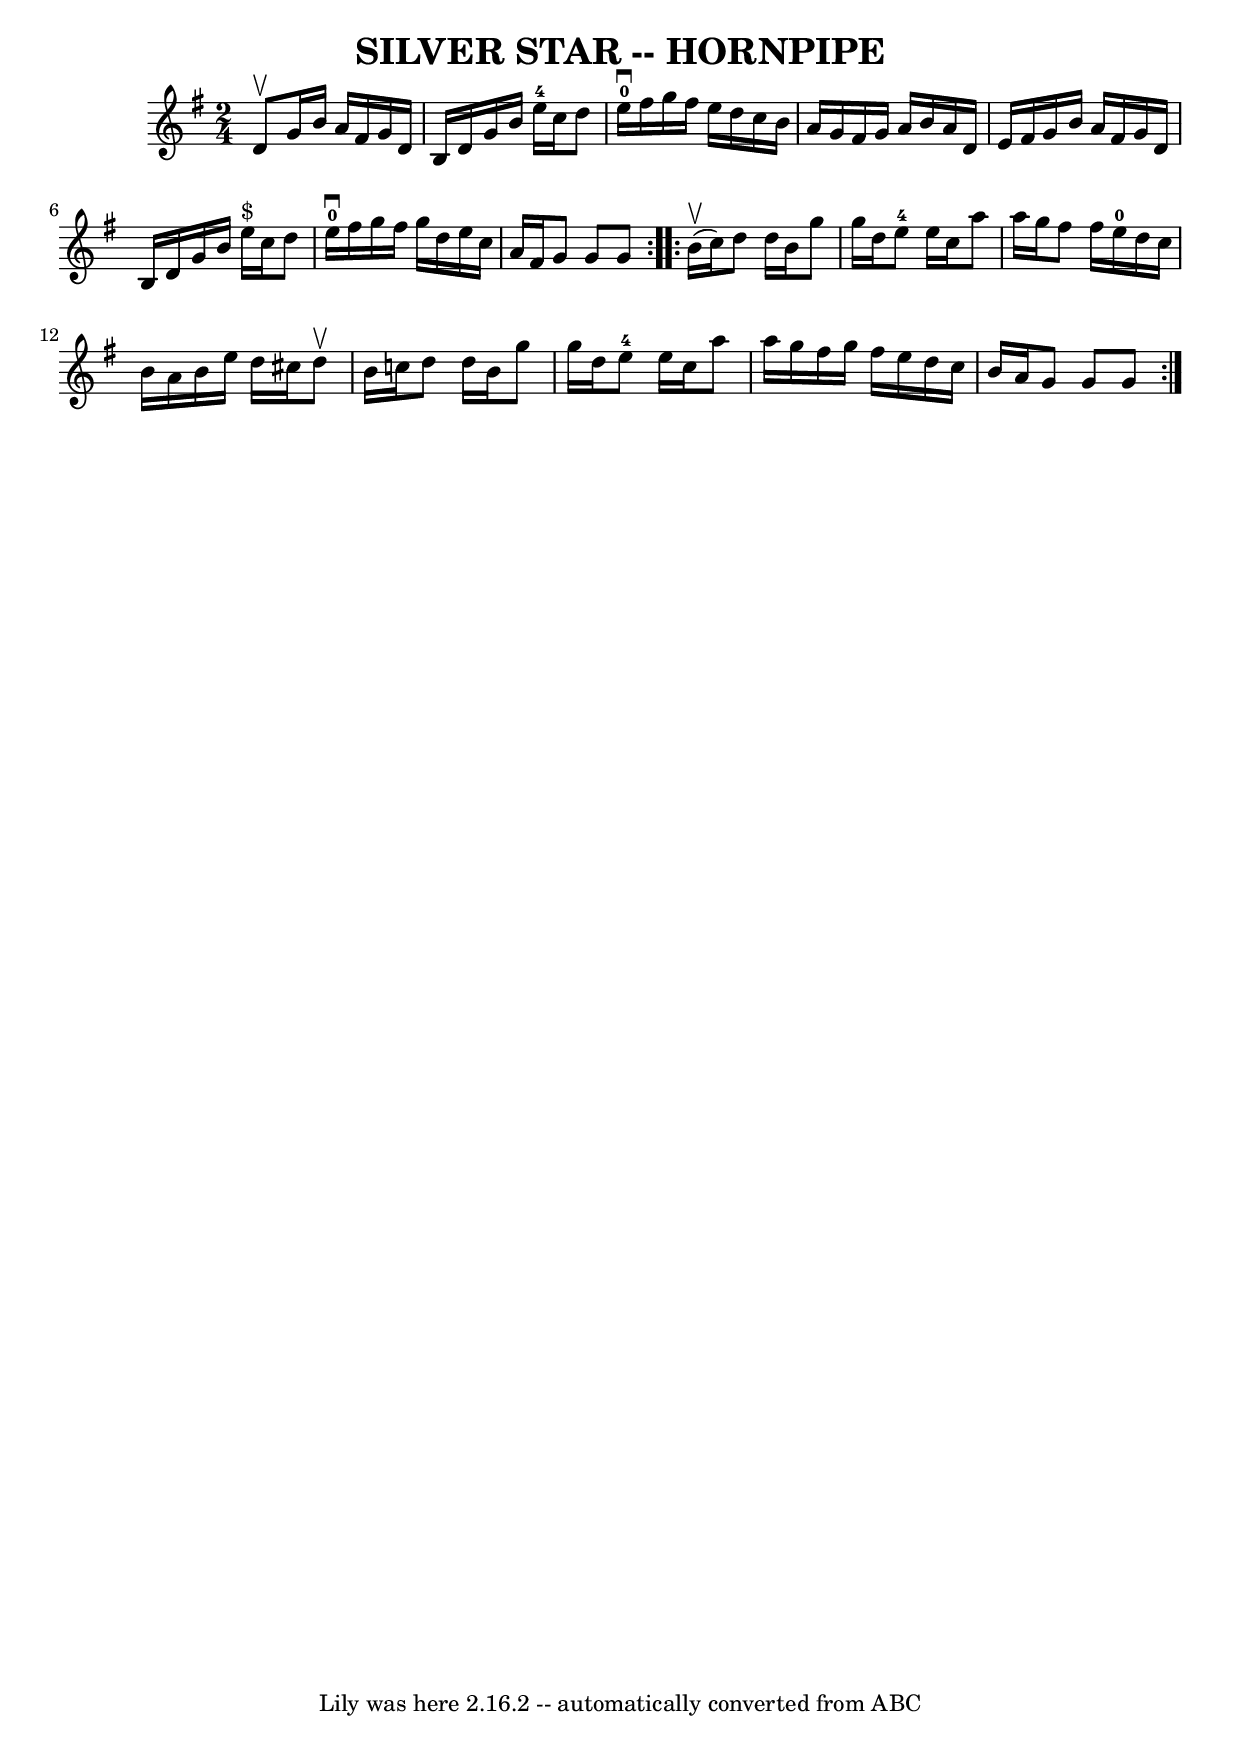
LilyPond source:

\version "2.7.40"
\include "Mammoth.ily"
\header {
	%% book = "Ryan's Mammoth Collection of Fiddle Tunes"
	crossRefNumber = "1"
	footnotes = ""
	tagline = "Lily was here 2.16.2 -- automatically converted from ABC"
	title = "SILVER STAR -- HORNPIPE"
}
voicedefault =  {


\repeat volta 2 {
\time 2/4 \key g \major d'8^\upbow       |
 g'16 b'16 a'16    
fis'16 g'16 d'16 b16 d'16    |
 g'16 b'16 e''16-4  
 c''16 d''8 e''16-0^\downbow fis''16    |
 g''16 fis''16  
 e''16 d''16 c''16 b'16 a'16 g'16    |
 fis'16 g'16  
 a'16 b'16 a'16 d'16 e'16 fis'16    |
     |
   
g'16 b'16 a'16 fis'16 g'16 d'16 b16 d'16    |
   
g'16 b'16 e''16^"$" c''16 d''8 e''16-0^\downbow fis''16    
|
 g''16 fis''16 g''16 d''16 e''16 c''16 a'16    
fis'16    |
 g'8 g'8 g'8    }     \repeat volta 2 { b'16 
(^\upbow c''16)       |
 d''8 d''16 b'16 g''8 g''16    
d''16    |
 e''8-4 e''16 c''16 a''8 a''16 g''16    
|
 fis''8 fis''16 e''16-0 d''16 c''16 b'16 a'16    
|
 b'16 e''16 d''16 cis''16 d''8^\upbow b'16 c''!16   
 |
     |
 d''8 d''16 b'16 g''8 g''16 d''16    
|
 e''8-4 e''16 c''16 a''8 a''16 g''16    |
   
fis''16 g''16 fis''16 e''16 d''16 c''16 b'16 a'16    
|
 g'8 g'8 g'8    }   
}

\score{
    <<

	\context Staff="default"
	{
	    \voicedefault 
	}

    >>
	\layout {
	}
	\midi {}
}
